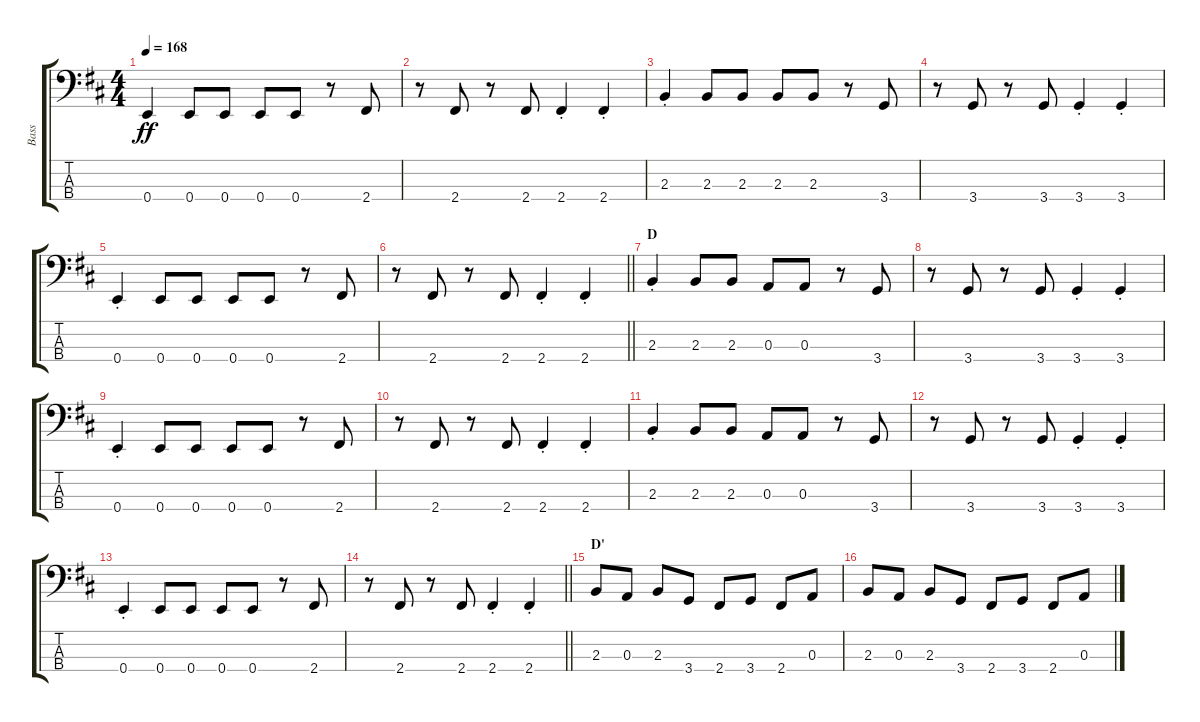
\track ("Bass" "Bass") {instrument electricbassfinger}
\staff {score tabs}
\tuning (G2 D2 A1 E1) {hide}
\ts (4 4)
\tempo 168
\clef f4
\ks d
0.4{st}.4{dy ff} 0.4.8 0.4.8 0.4.8 0.4.8 r.8 2.4.8 |
r.8 2.4.8 r.8 2.4.8 2.4{st}.4 2.4{st}.4 |
2.3{st}.4 2.3.8 2.3.8 2.3.8 2.3.8 r.8 3.4.8 |
r.8 3.4.8 r.8 3.4.8 3.4{st}.4 3.4{st}.4 |
0.4{st}.4 0.4.8 0.4.8 0.4.8 0.4.8 r.8 2.4.8 |
\barLineRight lightlight
r.8 2.4.8 r.8 2.4.8 2.4{st}.4 2.4{st}.4 |
\section ("" "D")
2.3{st}.4 2.3.8 2.3.8 0.3.8 0.3.8 r.8 3.4.8 |
r.8 3.4.8 r.8 3.4.8 3.4{st}.4 3.4{st}.4 |
0.4{st}.4 0.4.8 0.4.8 0.4.8 0.4.8 r.8 2.4.8 |
r.8 2.4.8 r.8 2.4.8 2.4{st}.4 2.4{st}.4 |
2.3{st}.4 2.3.8 2.3.8 0.3.8 0.3.8 r.8 3.4.8 |
r.8 3.4.8 r.8 3.4.8 3.4{st}.4 3.4{st}.4 |
0.4{st}.4 0.4.8 0.4.8 0.4.8 0.4.8 r.8 2.4.8 |
\barLineRight lightlight
r.8 2.4.8 r.8 2.4.8 2.4{st}.4 2.4{st}.4 |
\section ("" "D'")
2.3.8 0.3.8 2.3.8 3.4.8 2.4.8 3.4.8 2.4.8 0.3.8 |
2.3.8 0.3.8 2.3.8 3.4.8 2.4.8 3.4.8 2.4.8 0.3.8
